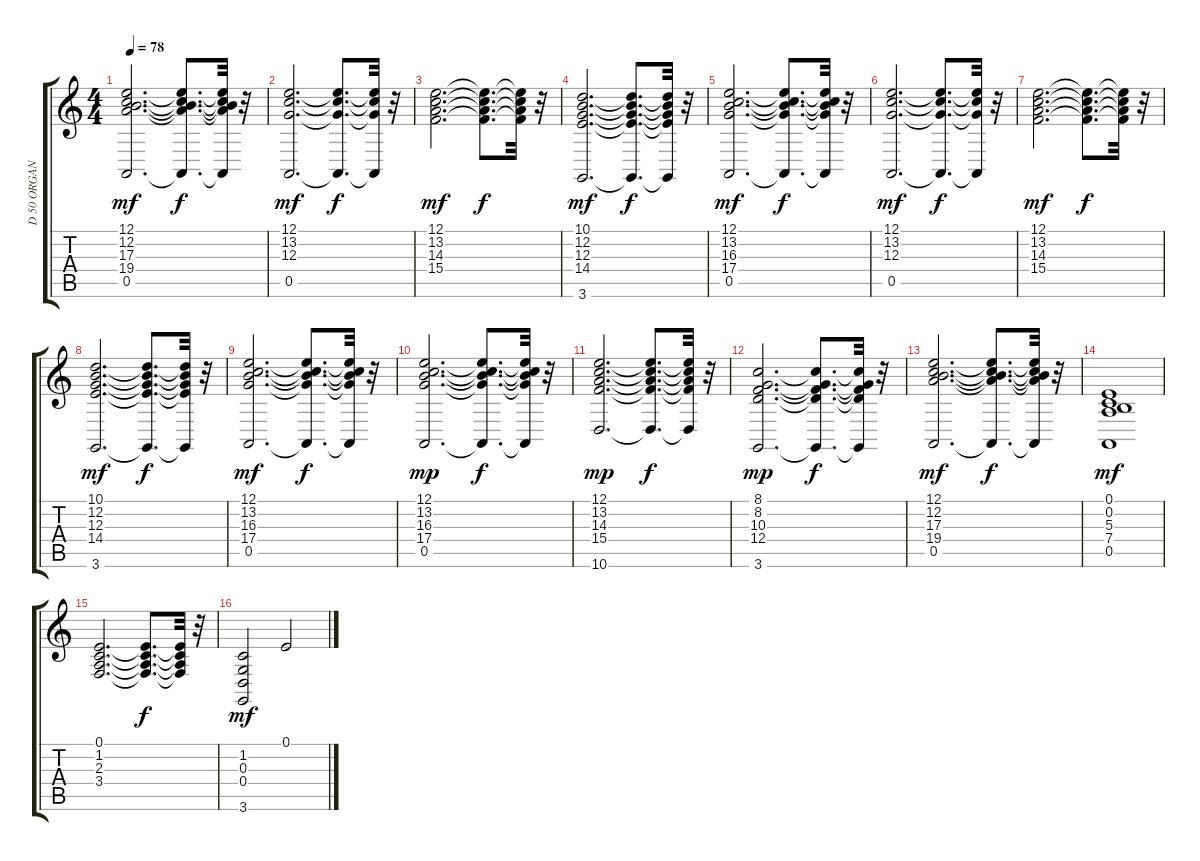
\track ("D 50 ORGAN" "D 50 ORGAN") {instrument rockorgan}
\staff {score tabs}
\tuning (E4 B3 G3 D3 A2 E2) {hide}
\ts (4 4)
\tempo 78
\clef g2
\ks c
(12.1 12.2 17.3 19.4 0.5).2{d dy mf} (12.1{t} 12.2{t} 17.3{t} 19.4{t} 0.5{t}).8{d dy f} (12.1{t} 12.2{t} 17.3{t} 19.4{t} 0.5{t}).32 r.32 |
(12.1 13.2 12.3 0.5).2{d dy mf} (12.1{t} 13.2{t} 12.3{t} 0.5{t}).8{d dy f} (12.1{t} 13.2{t} 12.3{t} 0.5{t}).32 r.32 |
(12.1 13.2 14.3 15.4).2{d dy mf} (12.1{t} 13.2{t} 14.3{t} 15.4{t}).8{d dy f} (12.1{t} 13.2{t} 14.3{t} 15.4{t}).32 r.32 |
(10.1 12.2 12.3 14.4 3.6).2{d dy mf} (10.1{t} 12.2{t} 12.3{t} 14.4{t} 3.6{t}).8{d dy f} (10.1{t} 12.2{t} 12.3{t} 14.4{t} 3.6{t}).32 r.32 |
(12.1 13.2 16.3 17.4 0.5).2{d dy mf} (12.1{t} 13.2{t} 16.3{t} 17.4{t} 0.5{t}).8{d dy f} (12.1{t} 13.2{t} 16.3{t} 17.4{t} 0.5{t}).32 r.32 |
(12.1 13.2 12.3 0.5).2{d dy mf} (12.1{t} 13.2{t} 12.3{t} 0.5{t}).8{d dy f} (12.1{t} 13.2{t} 12.3{t} 0.5{t}).32 r.32 |
(12.1 13.2 14.3 15.4).2{d dy mf} (12.1{t} 13.2{t} 14.3{t} 15.4{t}).8{d dy f} (12.1{t} 13.2{t} 14.3{t} 15.4{t}).32 r.32 |
(10.1 12.2 12.3 14.4 3.6).2{d dy mf} (10.1{t} 12.2{t} 12.3{t} 14.4{t} 3.6{t}).8{d dy f} (10.1{t} 12.2{t} 12.3{t} 14.4{t} 3.6{t}).32 r.32 |
(12.1 13.2 16.3 17.4 0.5).2{d dy mf} (12.1{t} 13.2{t} 16.3{t} 17.4{t} 0.5{t}).8{d dy f} (12.1{t} 13.2{t} 16.3{t} 17.4{t} 0.5{t}).32 r.32 |
(12.1 13.2 16.3 17.4 0.5).2{d dy mp} (12.1{t} 13.2{t} 16.3{t} 17.4{t} 0.5{t}).8{d dy f} (12.1{t} 13.2{t} 16.3{t} 17.4{t} 0.5{t}).32 r.32 |
(12.1 13.2 14.3 15.4 10.6).2{d dy mp} (12.1{t} 13.2{t} 14.3{t} 15.4{t} 10.6{t}).8{d dy f} (12.1{t} 13.2{t} 14.3{t} 15.4{t} 10.6{t}).32 r.32 |
(8.1 8.2 10.3 12.4 3.6).2{d dy mp} (8.1{t} 8.2{t} 10.3{t} 12.4{t} 3.6{t}).8{d dy f} (8.1{t} 8.2{t} 10.3{t} 12.4{t} 3.6{t}).32 r.32 |
(12.1 12.2 17.3 19.4 0.5).2{d dy mf} (12.1{t} 12.2{t} 17.3{t} 19.4{t} 0.5{t}).8{d dy f} (12.1{t} 12.2{t} 17.3{t} 19.4{t} 0.5{t}).32 r.32 |
(0.1 0.2 5.3 7.4 0.5).1{dy mf} |
(0.1 1.2 2.3 3.4).2{d} (0.1{t} 1.2{t} 2.3{t} 3.4{t}).8{d dy f} (0.1{t} 1.2{t} 2.3{t} 3.4{t}).32 r.32 |
(1.2 0.3 0.4 3.6).2{dy mf} 0.1.2
